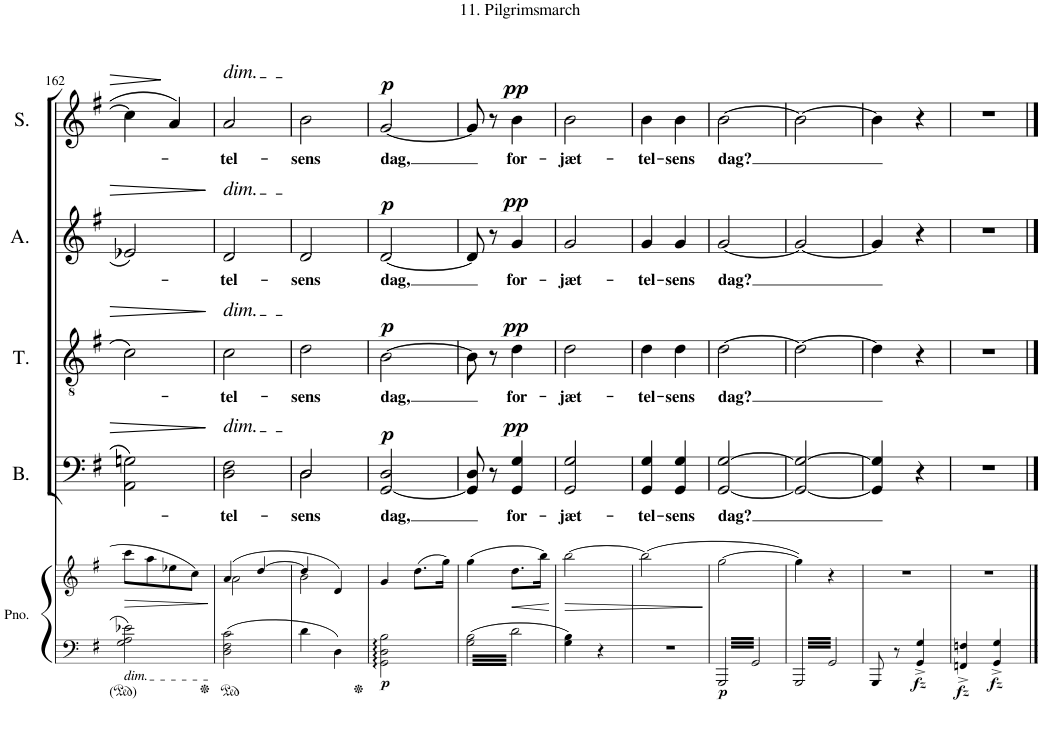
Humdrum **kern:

**kern	**kern	**dynam	**kern	**text	**dynam	**kern	**text	**dynam	**kern	**text	**dynam	**kern	**text	**dynam
*part5	*part5	*part5	*part4	*part4	*part4	*part3	*part3	*part3	*part2	*part2	*part2	*part1	*part1	*part1
*staff6	*staff5	*staff5/6	*staff4	*staff4	*staff4	*staff3	*staff3	*staff3	*staff2	*staff2	*staff2	*staff1	*staff1	*staff1
*I"Piano	*	*	*I"Bass	*	*	*I"Tenor	*	*	*I"Alto	*	*	*I"Soprano	*	*
*I'Pno.	*	*	*I'B.	*	*	*I'T.	*	*	*I'A.	*	*	*I'S.	*	*
!!LO:PB:g=z
*clefF4	*clefG2	*	*clefF4	*	*	*clefGv2	*	*	*clefG2	*	*	*clefG2	*	*
*k[f#]	*k[f#]	*	*k[f#]	*	*	*k[f#]	*	*	*k[f#]	*	*	*k[f#]	*	*
*M2/4	*M2/4	*	*M2/4	*	*	*M2/4	*	*	*M2/4	*	*	*M2/4	*	*
=162	=162	=162	=162	=162	=162	=162	=162	=162	=162	=162	=162	=162	=162	=162
!LO:TX:b:i:t=dim.	!	!	!	!	!	!	!	!	!	!	!	!	!	!
!	!	!LO:HP:b	!	!	!	!	!	!	!	!	!	!	!	!
2G\ 2A\ 2e-X\	8ccc\L	>	2AA\ 2Gn\	.	.	2c\	.	.	2e-X/	.	.	4cc\]	.	.
.	8aa\	.	.	.	.	.	.	.	.	.	.	.	.	.
.	8ee-X\	.	.	.	.	.	.	.	.	.	.	4a/	.	.
.	8cc\J	.	.	.	.	.	.	.	.	.	.	.	.	.
=163	=163	=163	=163	=163	=163	=163	=163	=163	=163	=163	=163	=163	=163	=163
*	*^	*	*	*	*	*	*	*	*	*	*	*	*	*
!	!	!	!	!	!	!	!	!	!	!	!	!	!LO:TX:a:i:t=dim.	!	!
!	!	!	!	!	!	!	!	!	!	!LO:TX:a:i:t=dim.	!	!	!	!	!
!	!	!	!	!	!	!	!LO:TX:a:i:t=dim.	!	!	!	!	!	!	!	!
!	!	!	!	!LO:TX:a:i:t=dim.	!	!	!	!	!	!	!	!	!	!	!
!	!	!	!	!	!LO:LY:b	!	!	!LO:LY:b	!	!	!LO:LY:b	!	!	!LO:LY:b	!
2D\ 2F#\ 2c\	(4a/	2a\	.	2D\ 2F#\	-tel-	.	2c\	-tel-	.	2d/	-tel-	.	2a/	-tel-	.
.	[4dd/	.	.	.	.	.	.	.	.	.	.	.	.	.	.
=164	=164	=164	=164	=164	=164	=164	=164	=164	=164	=164	=164	=164	=164	=164	=164
!	!	!	!	!	!LO:LY:b	!	!	!LO:LY:b	!	!	!LO:LY:b	!	!	!LO:LY:b	!
*	*	*	*	*^	*	*	*	*	*	*	*	*	*	*	*
4d\	4dd/]	2b\	.	2D/	2D\	-sens	.	2d\	-sens	.	2d/	-sens	.	2b\	-sens	.
4D\	4d/)	.	.	.	.	.	.	.	.	.	.	.	.	.	.	.
*	*v	*v	*	*	*	*	*	*	*	*	*	*	*	*	*	*
*	*	*	*v	*v	*	*	*	*	*	*	*	*	*	*	*
=165	=165	=165	=165	=165	=165	=165	=165	=165	=165	=165	=165	=165	=165	=165
!	!	!LO:DY:b=2	!	!LO:LY:b	!LO:DY:a	!	!LO:LY:b	!LO:DY:a	!	!LO:LY:b	!LO:DY:a	!	!LO:LY:b	!LO:DY:a
2GG\ 2D\ 2B\	4g/	p	[2GG/ 2D/	dag,	p	[2B\	dag,	p	[2d/	dag,	p	[2g/	dag,	p
.	(8.dd\L	.	.	.	.	.	.	.	.	.	.	.	.	.
.	16gg\Jk)	.	.	.	.	.	.	.	.	.	.	.	.	.
=166	=166	=166	=166	=166	=166	=166	=166	=166	=166	=166	=166	=166	=166	=166
6.G\ 6.B\	(4gg\	.	8GG/] 8D/	.	.	8B\]	.	.	8d/]	.	.	8g/]	.	.
.	.	.	8r	.	.	8r	.	.	8r	.	.	8r	.	.
!	!	!LO:HP:b	!	!LO:LY:b	!LO:DY:a	!	!LO:LY:b	!LO:DY:a	!	!LO:LY:b	!LO:DY:a	!	!LO:LY:b	!LO:DY:a
6.d\	8.dd\L	<	4GG/ 4G/	for-	pp	4d\	for-	pp	4g/	for-	pp	4b\	for-	pp
.	16bb\Jk)	.	.	.	.	.	.	.	.	.	.	.	.	.
.	.	]	.	.	.	.	.	.	.	.	.	.	.	.
=167	=167	=167	=167	=167	=167	=167	=167	=167	=167	=167	=167	=167	=167	=167
!	!	!	!	!LO:LY:b	!	!	!LO:LY:b	!	!	!LO:LY:b	!	!	!LO:LY:b	!
4G\ 4B\	[2bb\	.	2GG/ 2G/	-jæt-	.	2d\	-jæt-	.	2g/	-jæt-	.	2b\	-jæt-	.
4r	.	.	.	.	.	.	.	.	.	.	.	.	.	.
=168	=168	=168	=168	=168	=168	=168	=168	=168	=168	=168	=168	=168	=168	=168
!	!	!	!	!LO:LY:b	!	!	!LO:LY:b	!	!	!LO:LY:b	!	!	!LO:LY:b	!
2r	(2bb\]	.	4GG/ 4G/	-tel-	.	4d\	-tel-	.	4g/	-tel-	.	4b\	-tel-	.
!	!	!	!	!LO:LY:b	!	!	!LO:LY:b	!	!	!LO:LY:b	!	!	!LO:LY:b	!
.	.	.	4GG/ 4G/	-sens	.	4d\	-sens	.	4g/	-sens	.	4b\	-sens	.
.	.	[	.	.	.	.	.	.	.	.	.	.	.	.
=169	=169	=169	=169	=169	=169	=169	=169	=169	=169	=169	=169	=169	=169	=169
!	!	!LO:DY:b=2	!	!LO:LY:b	!	!	!LO:LY:b	!	!	!LO:LY:b	!	!	!LO:LY:b	!
6.GGG/	[2gg\	p	[2GG/ [2G/	dag?	.	[2d\	dag?	.	[2g/	dag?	.	[2b\	dag?	.
6.GG/	.	.	.	.	.	.	.	.	.	.	.	.	.	.
=170	=170	=170	=170	=170	=170	=170	=170	=170	=170	=170	=170	=170	=170	=170
6.GGG/	4gg\])	.	2GG/_ 2G/_	.	.	2d\_	.	.	2g/_	.	.	2b\_	.	.
6.GG/	4r	.	.	.	.	.	.	.	.	.	.	.	.	.
=171	=171	=171	=171	=171	=171	=171	=171	=171	=171	=171	=171	=171	=171	=171
8GGG/	2r	.	4GG/] 4G/]	.	.	4d\]	.	.	4g/]	.	.	4b\]	.	.
8r	.	.	.	.	.	.	.	.	.	.	.	.	.	.
!	!	!LO:DY:b=2	!	!	!	!	!	!	!	!	!	!	!	!
4GG/^ 4G/^	.	fz	4r	.	.	4r	.	.	4r	.	.	4r	.	.
=172	=172	=172	=172	=172	=172	=172	=172	=172	=172	=172	=172	=172	=172	=172
!	!	!LO:DY:b=2	!	!	!	!	!	!	!	!	!	!	!	!
4FFn/^ 4Fn/^	2r	fz	2r	.	.	2r	.	.	2r	.	.	2r	.	.
!	!	!LO:DY:b=2	!	!	!	!	!	!	!	!	!	!	!	!
4GG/^ 4G/^	.	fz	.	.	.	.	.	.	.	.	.	.	.	.
==	==	==	==	==	==	==	==	==	==	==	==	==	==	==
*-	*-	*-	*-	*-	*-	*-	*-	*-	*-	*-	*-	*-	*-	*-
